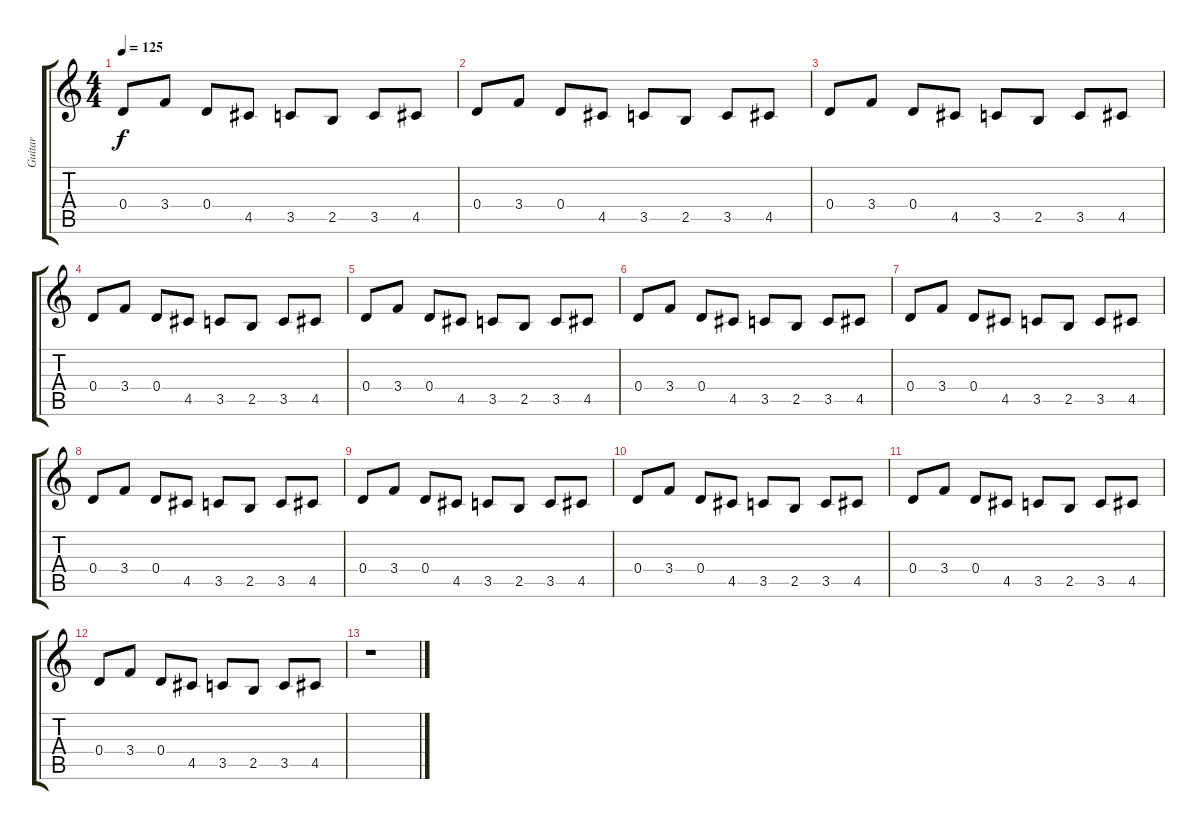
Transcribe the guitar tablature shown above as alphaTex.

\track ("Guitar" "Guitar") {instrument distortionguitar}
\staff {score tabs}
\tuning (E4 B3 G3 D3 A2 E2) {hide}
\ts (4 4)
\tempo 125
\clef g2
\ks c
0.4.8{dy f} 3.4.8 0.4.8 4.5.8 3.5.8 2.5.8 3.5.8 4.5.8 |
0.4.8 3.4.8 0.4.8 4.5.8 3.5.8 2.5.8 3.5.8 4.5.8 |
0.4.8 3.4.8 0.4.8 4.5.8 3.5.8 2.5.8 3.5.8 4.5.8 |
0.4.8 3.4.8 0.4.8 4.5.8 3.5.8 2.5.8 3.5.8 4.5.8 |
0.4.8 3.4.8 0.4.8 4.5.8 3.5.8 2.5.8 3.5.8 4.5.8 |
0.4.8 3.4.8 0.4.8 4.5.8 3.5.8 2.5.8 3.5.8 4.5.8 |
0.4.8 3.4.8 0.4.8 4.5.8 3.5.8 2.5.8 3.5.8 4.5.8 |
0.4.8 3.4.8 0.4.8 4.5.8 3.5.8 2.5.8 3.5.8 4.5.8 |
0.4.8 3.4.8 0.4.8{volume 0} 4.5.8 3.5.8 2.5.8 3.5.8 4.5.8 |
0.4.8 3.4.8 0.4.8 4.5.8 3.5.8 2.5.8 3.5.8 4.5.8 |
0.4.8 3.4.8 0.4.8 4.5.8 3.5.8 2.5.8 3.5.8 4.5.8 |
0.4.8 3.4.8 0.4.8 4.5.8 3.5.8 2.5.8 3.5.8 4.5.8 |
r.1
